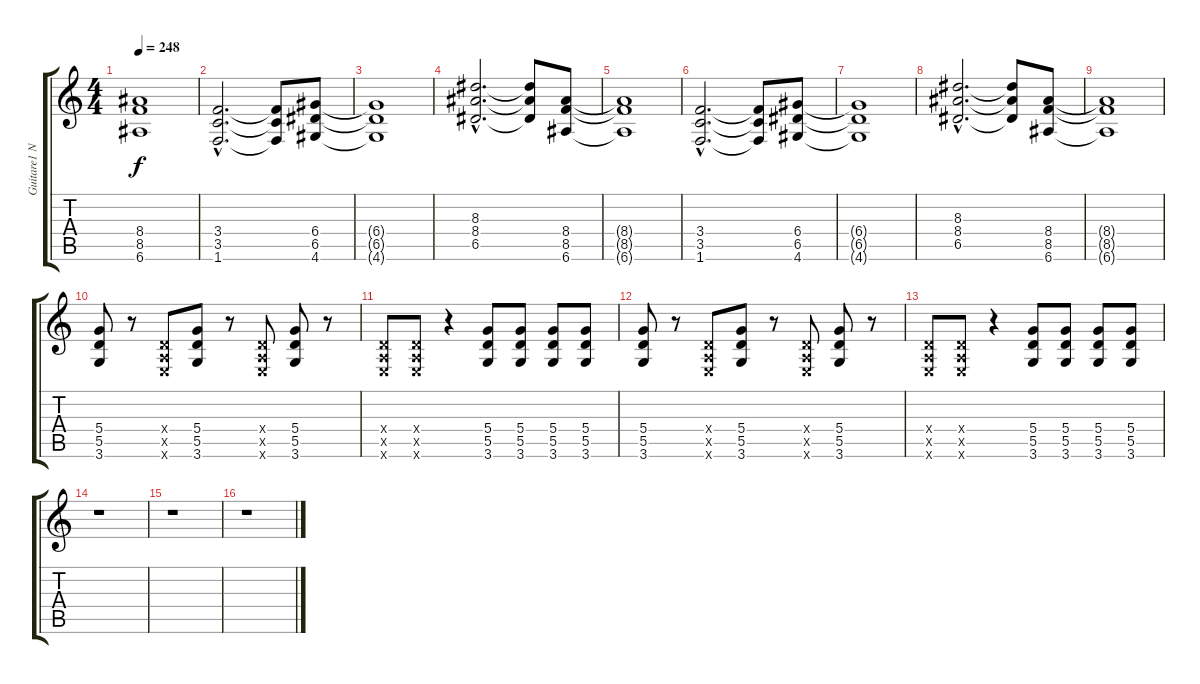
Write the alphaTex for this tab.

\track ("Guitare1 Normal tune" "Guitare1 N") {instrument overdrivenguitar}
\staff {score tabs}
\tuning (E4 B3 G3 D3 A2 E2) {hide}
\ts (4 4)
\tempo 248
\clef g2
\ks c
(8.4{t} 8.5{t} 6.6{t}).1{dy f} |
(3.4{hac} 3.5{hac} 1.6{hac}).2{d} (3.4{t} 3.5{t} 1.6{t}).8 (6.4 6.5 4.6).8 |
(6.4{t} 6.5{t} 4.6{t}).1 |
(8.3{hac} 8.4{hac} 6.5{hac}).2{d} (8.3{t} 8.4{t} 6.5{t}).8 (8.4 8.5 6.6).8 |
(8.4{t} 8.5{t} 6.6{t}).1 |
(3.4{hac} 3.5{hac} 1.6{hac}).2{d} (3.4{t} 3.5{t} 1.6{t}).8 (6.4 6.5 4.6).8 |
(6.4{t} 6.5{t} 4.6{t}).1 |
(8.3{hac} 8.4{hac} 6.5{hac}).2{d} (8.3{t} 8.4{t} 6.5{t}).8 (8.4 8.5 6.6).8 |
(8.4{t} 8.5{t} 6.6{t}).1 |
(5.4 5.5 3.6).8 r.8 (0.4{x} 0.5{x} 0.6{x}).8 (5.4 5.5 3.6).8 r.8 (0.4{x} 0.5{x} 0.6{x}).8 (5.4 5.5 3.6).8 r.8 |
(0.4{x} 0.5{x} 0.6{x}).8 (0.4{x} 0.5{x} 0.6{x}).8 r.4 (5.4 5.5 3.6).8 (5.4 5.5 3.6).8 (5.4 5.5 3.6).8 (5.4 5.5 3.6).8 |
(5.4 5.5 3.6).8 r.8 (0.4{x} 0.5{x} 0.6{x}).8 (5.4 5.5 3.6).8 r.8 (0.4{x} 0.5{x} 0.6{x}).8 (5.4 5.5 3.6).8 r.8 |
(0.4{x} 0.5{x} 0.6{x}).8 (0.4{x} 0.5{x} 0.6{x}).8 r.4 (5.4 5.5 3.6).8 (5.4 5.5 3.6).8 (5.4 5.5 3.6).8 (5.4 5.5 3.6).8 |
r.1 |
r.1 |
r.1
